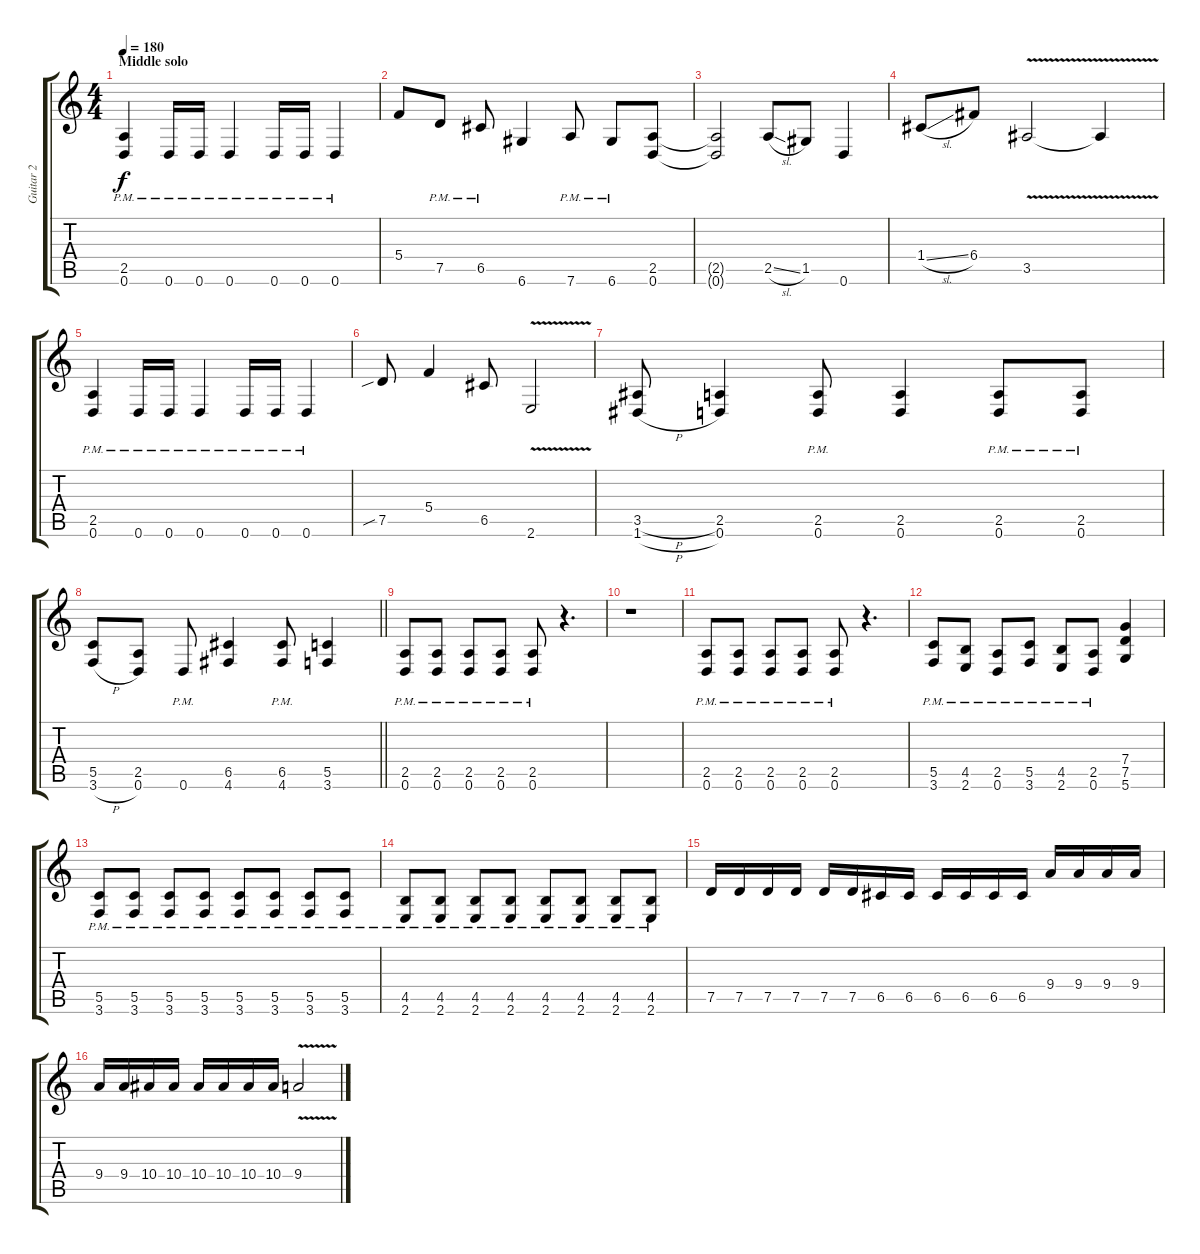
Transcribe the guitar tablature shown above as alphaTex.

\track ("Guitar 2" "Guitar 2") {instrument overdrivenguitar}
\staff {score tabs}
\tuning (D4 A3 F3 C3 G2 D2) {hide}
\ts (4 4)
\section ("" "Middle solo")
\tempo 180
\clef g2
\ks c
(2.5{pm} 0.6{pm}).4{dy f} 0.6{pm}.16 0.6{pm}.16 0.6{pm}.4 0.6{pm}.16 0.6{pm}.16 0.6{pm}.4 |
5.4.8 7.5{pm}.8 6.5{pm}.8 6.6.4 7.6{pm}.8 6.6{pm}.8 (2.5 0.6).8 |
(2.5{t} 0.6{t}).2 2.5{sl}.8 1.5.8 0.6.4 |
1.4{sl}.8 6.4.8 3.5{v}.2 3.5{v t}.4 |
(2.5{pm} 0.6{pm}).4 0.6{pm}.16 0.6{pm}.16 0.6{pm}.4 0.6{pm}.16 0.6{pm}.16 0.6{pm}.4 |
7.5{sib}.8 5.4.4 6.5.8 2.6{v}.2 |
(3.5{h} 1.6{h}).8 (2.5 0.6).4 (2.5 0.6{pm}).8 (2.5 0.6).4 (2.5{pm} 0.6).8 (2.5{pm} 0.6).8 |
\barLineRight lightlight
(5.5 3.6{h}).8 (2.5 0.6).8 0.6{pm}.8 (6.5 4.6).4 (6.5 4.6{pm}).8 (5.5 3.6).4 |
(2.5{pm} 0.6{pm}).8 (2.5{pm} 0.6{pm}).8 (2.5{pm} 0.6{pm}).8 (2.5{pm} 0.6{pm}).8 (2.5{pm} 0.6{pm}).8 r.4{d} |
r.1 |
(2.5{pm} 0.6{pm}).8 (2.5{pm} 0.6{pm}).8 (2.5{pm} 0.6{pm}).8 (2.5{pm} 0.6{pm}).8 (2.5{pm} 0.6{pm}).8 r.4{d} |
(5.5{pm} 3.6{pm}).8 (4.5{pm} 2.6{pm}).8 (2.5{pm} 0.6{pm}).8 (5.5{pm} 3.6{pm}).8 (4.5{pm} 2.6{pm}).8 (2.5{pm} 0.6{pm}).8 (7.4 7.5 5.6).4 |
(5.5{pm} 3.6{pm}).8 (5.5{pm} 3.6{pm}).8 (5.5{pm} 3.6{pm}).8 (5.5{pm} 3.6{pm}).8 (5.5{pm} 3.6{pm}).8 (5.5{pm} 3.6{pm}).8 (5.5{pm} 3.6{pm}).8 (5.5{pm} 3.6{pm}).8 |
(4.5{pm} 2.6{pm}).8 (4.5{pm} 2.6{pm}).8 (4.5{pm} 2.6{pm}).8 (4.5{pm} 2.6{pm}).8 (4.5{pm} 2.6{pm}).8 (4.5{pm} 2.6{pm}).8 (4.5{pm} 2.6{pm}).8 (4.5{pm} 2.6{pm}).8 |
7.5.16 7.5.16 7.5.16 7.5.16 7.5.16 7.5.16 6.5.16 6.5.16 6.5.16 6.5.16 6.5.16 6.5.16 9.4.16 9.4.16 9.4.16 9.4.16 |
9.4.16 9.4.16 10.4.16 10.4.16 10.4.16 10.4.16 10.4.16 10.4.16 9.4{v}.2
